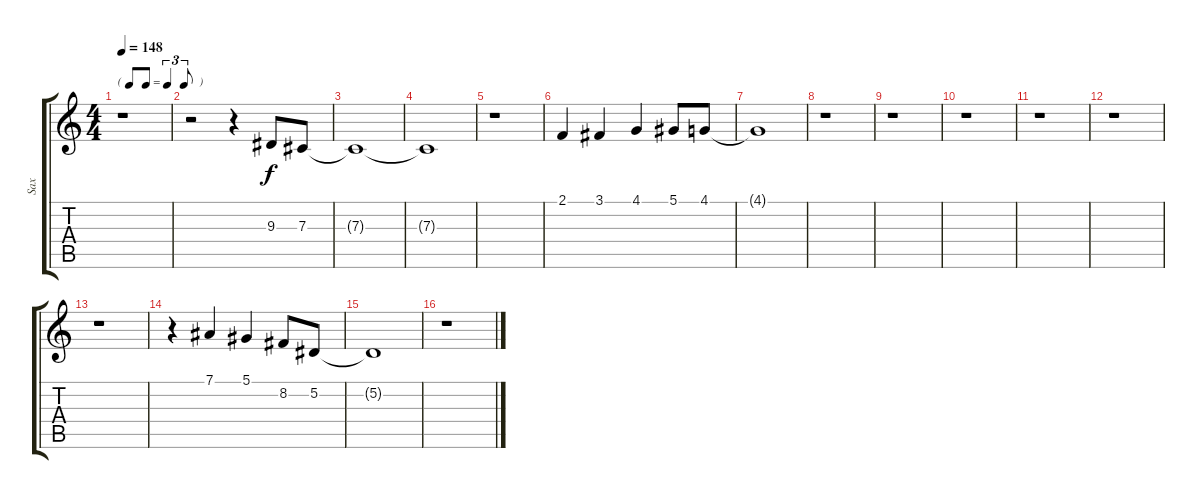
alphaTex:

\track ("Sax" "Sax") {instrument tenorsax}
\staff {score tabs}
\tuning (Eb4 Bb3 Gb3 Db3 Ab2 Eb2) {hide}
\ts (4 4)
\tf triplet8th
\tempo 148
\clef g2
\ks c
r.1{dy f} |
r.2 r.4 9.3.8 7.3.8 |
7.3{t}.1 |
7.3{t}.1 |
r.1 |
2.1.4 3.1.4 4.1.4 5.1.8 4.1.8 |
4.1{t}.1 |
r.1 |
r.1 |
r.1 |
r.1 |
r.1 |
r.1 |
r.4 7.1.4 5.1.4 8.2.8 5.2.8 |
5.2{t}.1 |
r.1
